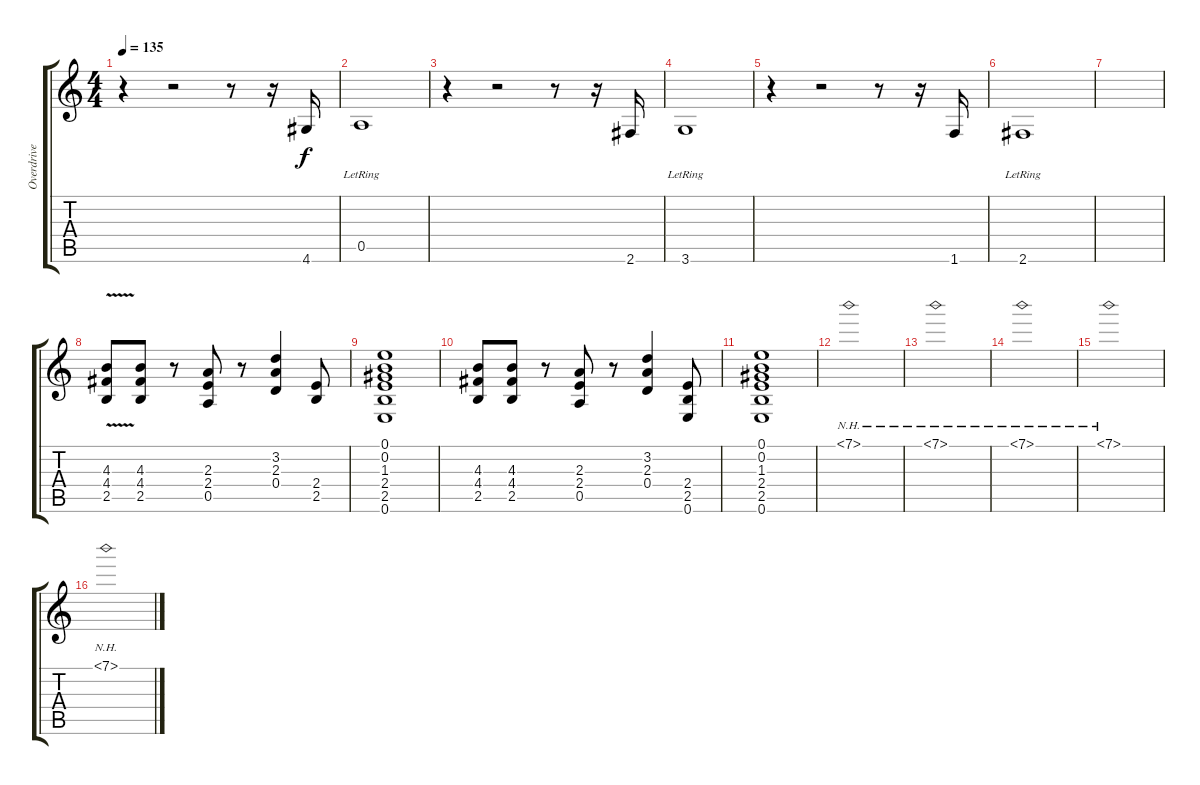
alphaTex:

\track ("Overdrive (Pete)" "Overdrive ") {instrument overdrivenguitar}
\staff {score tabs}
\tuning (E4 B3 G3 D3 A2 E2) {hide}
\ts (4 4)
\tempo 135
\clef g2
\ks c
r.4{dy f} r.2 r.8 r.16 4.6.16 |
0.5{lr}.1 |
r.4 r.2 r.8 r.16 2.6.16 |
3.6{lr}.1 |
r.4 r.2 r.8 r.16 1.6.16 |
2.6{lr}.1 |
|
(4.3{v} 4.4{v} 2.5{v}).8{volume 15 balance 11} (4.3 4.4 2.5).8 r.8 (2.3 2.4 0.5).8 r.8 (3.2 2.3 0.4).4 (2.4 2.5).8 |
(0.1 0.2 1.3 2.4 2.5 0.6).1 |
(4.3 4.4 2.5).8 (4.3 4.4 2.5).8 r.8 (2.3 2.4 0.5).8 r.8 (3.2 2.3 0.4).4 (2.4 2.5 0.6).8 |
(0.1 0.2 1.3 2.4 2.5 0.6).1 |
7.1{nh}.1{volume 9} |
7.1{nh}.1 |
7.1{nh}.1 |
7.1{nh}.1 |
7.1{nh}.1
